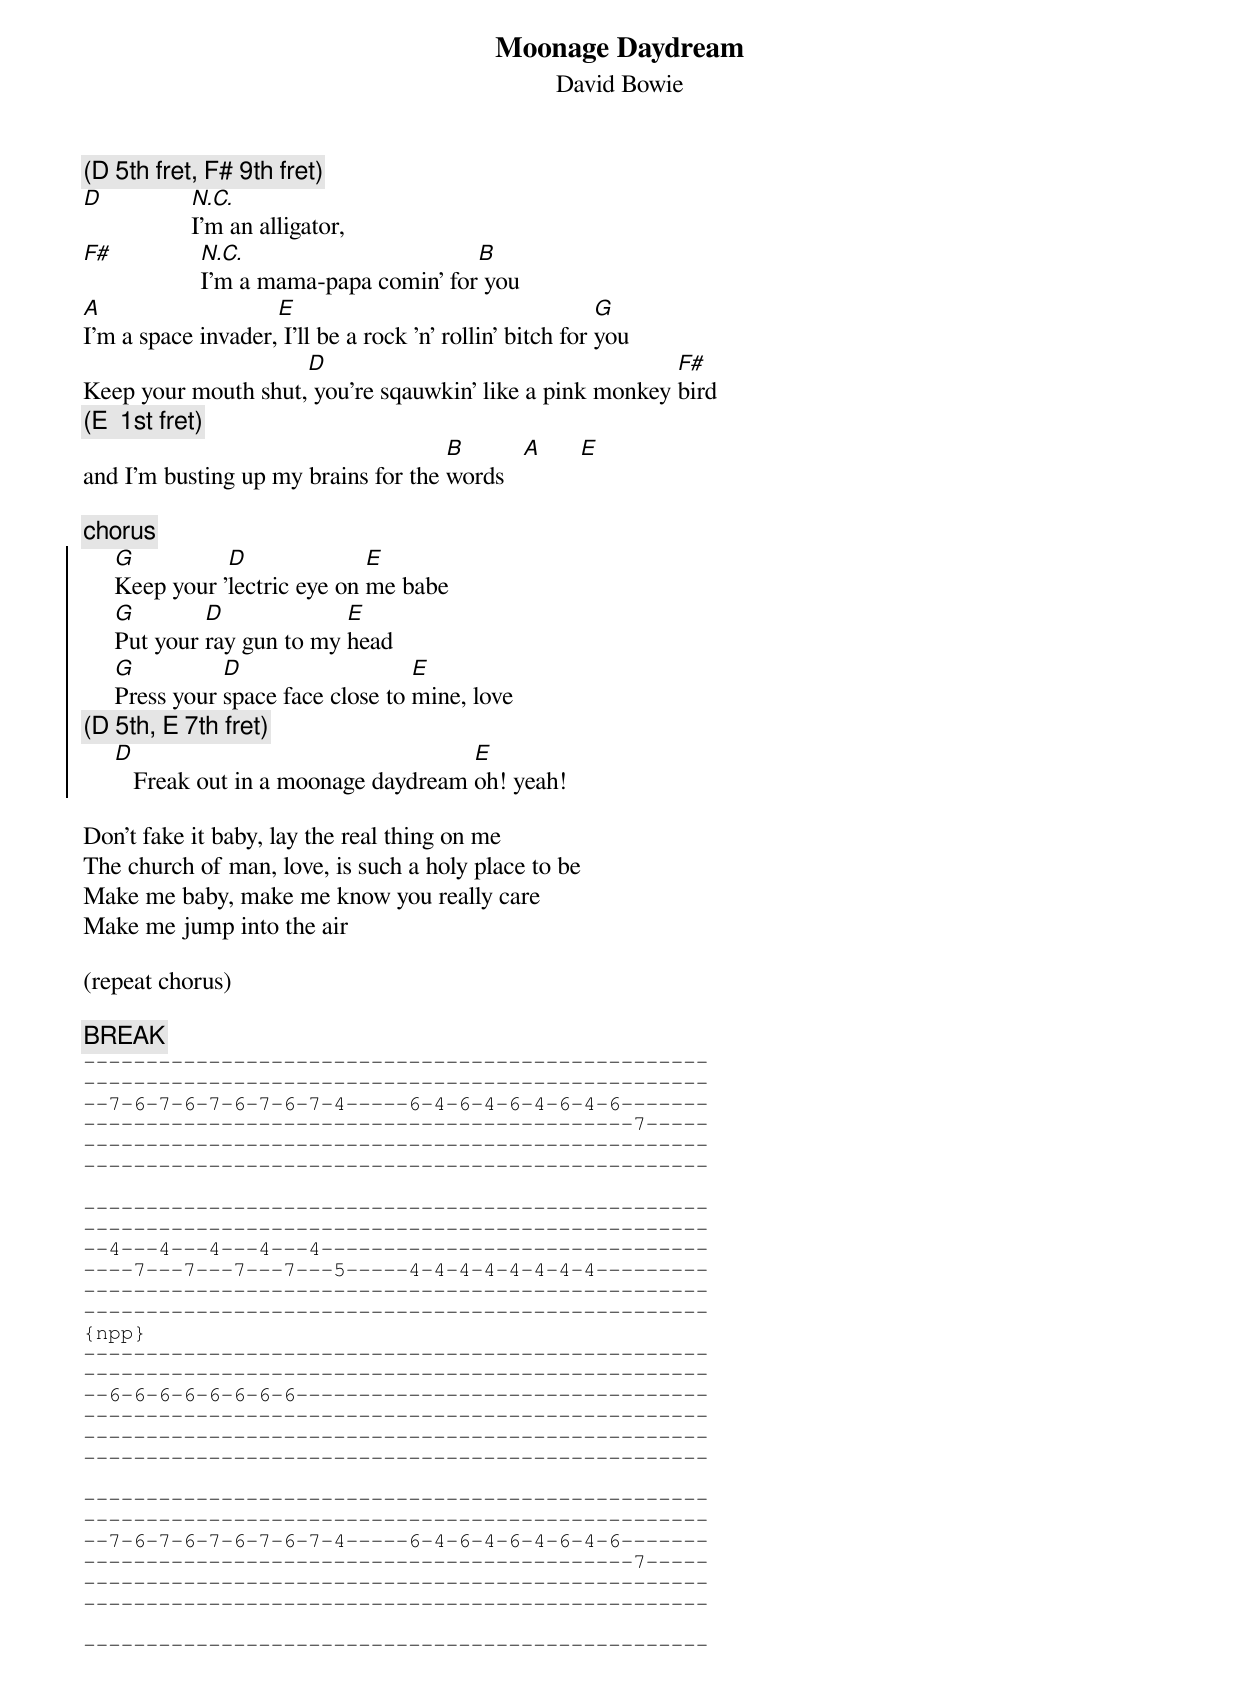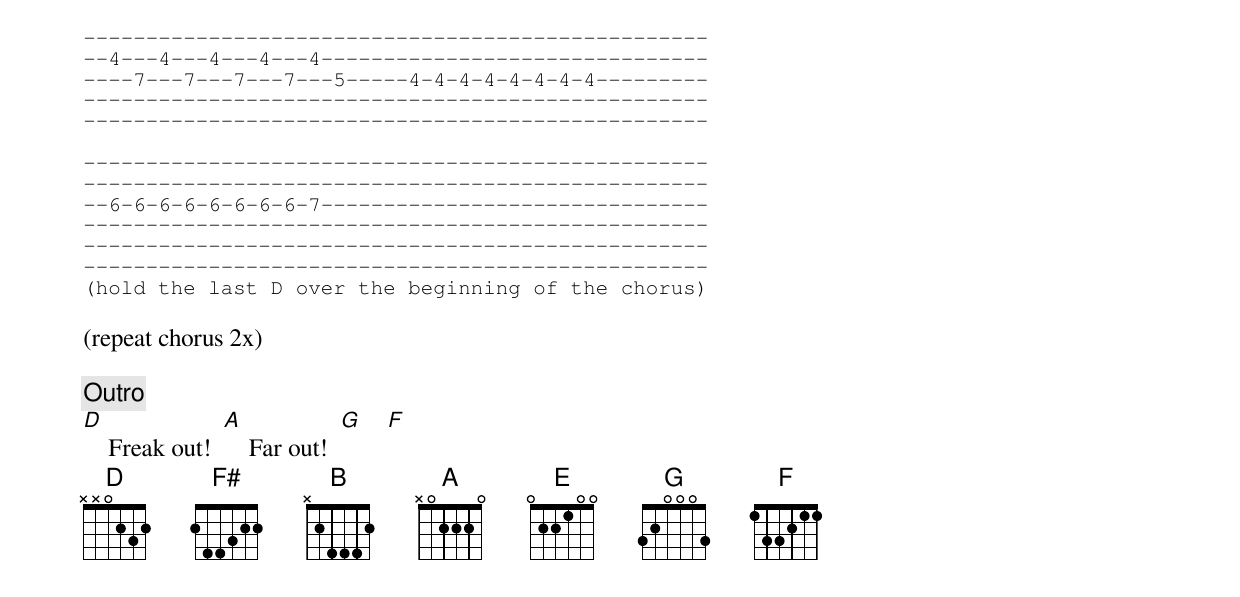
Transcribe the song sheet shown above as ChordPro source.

{t:Moonage Daydream}
{st:David Bowie}
{c:(D 5th fret, F# 9th fret)}
[D]              [N.C.]I'm an alligator,
[F#]              [N.C.]I'm a mama-papa comin' for[B] you
[A]I'm a space invader,[E] I'll be a rock 'n' rollin' bitch for [G]you
Keep your mouth shut,[D] you're sqauwkin' like a pink monkey [F#]bird
{c:(E  1st fret)}
and I'm busting up my brains for the [B]words   [A]      [E]

{c:chorus}
{soc}
     [G]Keep your '[D]lectric eye on [E]me babe
     [G]Put your [D]ray gun to my [E]head
     [G]Press your [D]space face close to [E]mine, love
{c:(D 5th, E 7th fret)}
     [D]   Freak out in a moonage daydream [E]oh! yeah!
{eoc}

Don't fake it baby, lay the real thing on me
The church of man, love, is such a holy place to be
Make me baby, make me know you really care
Make me jump into the air

(repeat chorus)

{c:BREAK}
{sot}
--------------------------------------------------
--------------------------------------------------
--7-6-7-6-7-6-7-6-7-4-----6-4-6-4-6-4-6-4-6-------
--------------------------------------------7-----
--------------------------------------------------
--------------------------------------------------

--------------------------------------------------
--------------------------------------------------
--4---4---4---4---4-------------------------------
----7---7---7---7---5-----4-4-4-4-4-4-4-4---------
--------------------------------------------------
--------------------------------------------------
{npp}
--------------------------------------------------
--------------------------------------------------
--6-6-6-6-6-6-6-6---------------------------------
--------------------------------------------------
--------------------------------------------------
--------------------------------------------------

--------------------------------------------------
--------------------------------------------------
--7-6-7-6-7-6-7-6-7-4-----6-4-6-4-6-4-6-4-6-------
--------------------------------------------7-----
--------------------------------------------------
--------------------------------------------------

--------------------------------------------------
--------------------------------------------------
--4---4---4---4---4-------------------------------
----7---7---7---7---5-----4-4-4-4-4-4-4-4---------
--------------------------------------------------
--------------------------------------------------

--------------------------------------------------
--------------------------------------------------
--6-6-6-6-6-6-6-6-7-------------------------------
--------------------------------------------------
--------------------------------------------------
--------------------------------------------------
(hold the last D over the beginning of the chorus)
{eot}

(repeat chorus 2x)

{c:Outro}
[D]    Freak out!  [A]    Far out!  [G]    [F]
